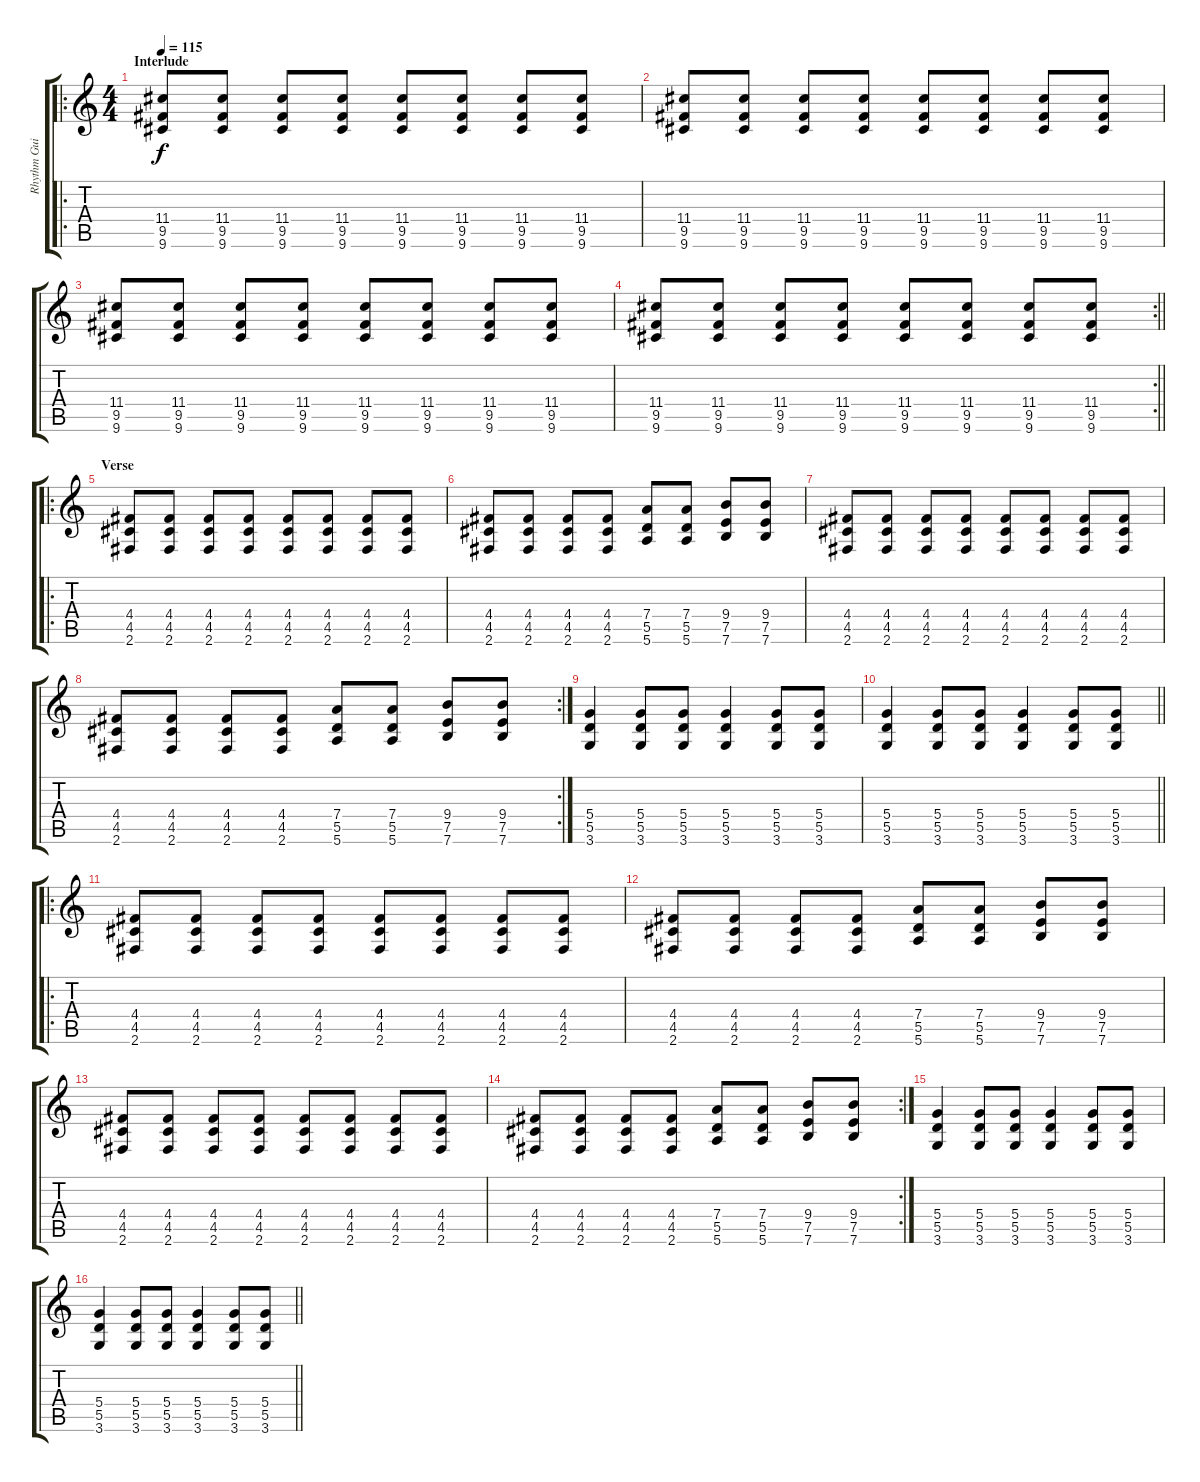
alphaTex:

\track ("Rhythm Guitar" "Rhythm Gui") {instrument distortionguitar}
\staff {score tabs}
\tuning (E4 B3 G3 D3 A2 E2) {hide}
\ro
\ts (4 4)
\section ("" "Interlude")
\tempo 115
\clef g2
\ks c
(11.4 9.5 9.6).8{dy f} (11.4 9.5 9.6).8 (11.4 9.5 9.6).8 (11.4 9.5 9.6).8 (11.4 9.5 9.6).8 (11.4 9.5 9.6).8 (11.4 9.5 9.6).8 (11.4 9.5 9.6).8 |
(11.4 9.5 9.6).8 (11.4 9.5 9.6).8 (11.4 9.5 9.6).8 (11.4 9.5 9.6).8 (11.4 9.5 9.6).8 (11.4 9.5 9.6).8 (11.4 9.5 9.6).8 (11.4 9.5 9.6).8 |
(11.4 9.5 9.6).8 (11.4 9.5 9.6).8 (11.4 9.5 9.6).8 (11.4 9.5 9.6).8 (11.4 9.5 9.6).8 (11.4 9.5 9.6).8 (11.4 9.5 9.6).8 (11.4 9.5 9.6).8 |
\rc 2
\barLineRight lightlight
(11.4 9.5 9.6).8 (11.4 9.5 9.6).8 (11.4 9.5 9.6).8 (11.4 9.5 9.6).8 (11.4 9.5 9.6).8 (11.4 9.5 9.6).8 (11.4 9.5 9.6).8 (11.4 9.5 9.6).8 |
\ro
\section ("" "Verse")
(4.4 4.5 2.6).8 (4.4 4.5 2.6).8 (4.4 4.5 2.6).8 (4.4 4.5 2.6).8 (4.4 4.5 2.6).8 (4.4 4.5 2.6).8 (4.4 4.5 2.6).8 (4.4 4.5 2.6).8 |
(4.4 4.5 2.6).8 (4.4 4.5 2.6).8 (4.4 4.5 2.6).8 (4.4 4.5 2.6).8 (7.4 5.5 5.6).8 (7.4 5.5 5.6).8 (9.4 7.5 7.6).8 (9.4 7.5 7.6).8 |
(4.4 4.5 2.6).8 (4.4 4.5 2.6).8 (4.4 4.5 2.6).8 (4.4 4.5 2.6).8 (4.4 4.5 2.6).8 (4.4 4.5 2.6).8 (4.4 4.5 2.6).8 (4.4 4.5 2.6).8 |
\rc 2
(4.4 4.5 2.6).8 (4.4 4.5 2.6).8 (4.4 4.5 2.6).8 (4.4 4.5 2.6).8 (7.4 5.5 5.6).8 (7.4 5.5 5.6).8 (9.4 7.5 7.6).8 (9.4 7.5 7.6).8 |
(5.4 5.5 3.6).4 (5.4 5.5 3.6).8 (5.4 5.5 3.6).8 (5.4 5.5 3.6).4 (5.4 5.5 3.6).8 (5.4 5.5 3.6).8 |
\barLineRight lightlight
(5.4 5.5 3.6).4 (5.4 5.5 3.6).8 (5.4 5.5 3.6).8 (5.4 5.5 3.6).4 (5.4 5.5 3.6).8 (5.4 5.5 3.6).8 |
\ro
(4.4 4.5 2.6).8 (4.4 4.5 2.6).8 (4.4 4.5 2.6).8 (4.4 4.5 2.6).8 (4.4 4.5 2.6).8 (4.4 4.5 2.6).8 (4.4 4.5 2.6).8 (4.4 4.5 2.6).8 |
(4.4 4.5 2.6).8 (4.4 4.5 2.6).8 (4.4 4.5 2.6).8 (4.4 4.5 2.6).8 (7.4 5.5 5.6).8 (7.4 5.5 5.6).8 (9.4 7.5 7.6).8 (9.4 7.5 7.6).8 |
(4.4 4.5 2.6).8 (4.4 4.5 2.6).8 (4.4 4.5 2.6).8 (4.4 4.5 2.6).8 (4.4 4.5 2.6).8 (4.4 4.5 2.6).8 (4.4 4.5 2.6).8 (4.4 4.5 2.6).8 |
\rc 2
(4.4 4.5 2.6).8 (4.4 4.5 2.6).8 (4.4 4.5 2.6).8 (4.4 4.5 2.6).8 (7.4 5.5 5.6).8 (7.4 5.5 5.6).8 (9.4 7.5 7.6).8 (9.4 7.5 7.6).8 |
(5.4 5.5 3.6).4 (5.4 5.5 3.6).8 (5.4 5.5 3.6).8 (5.4 5.5 3.6).4 (5.4 5.5 3.6).8 (5.4 5.5 3.6).8 |
\barLineRight lightlight
(5.4 5.5 3.6).4 (5.4 5.5 3.6).8 (5.4 5.5 3.6).8 (5.4 5.5 3.6).4 (5.4 5.5 3.6).8 (5.4 5.5 3.6).8
